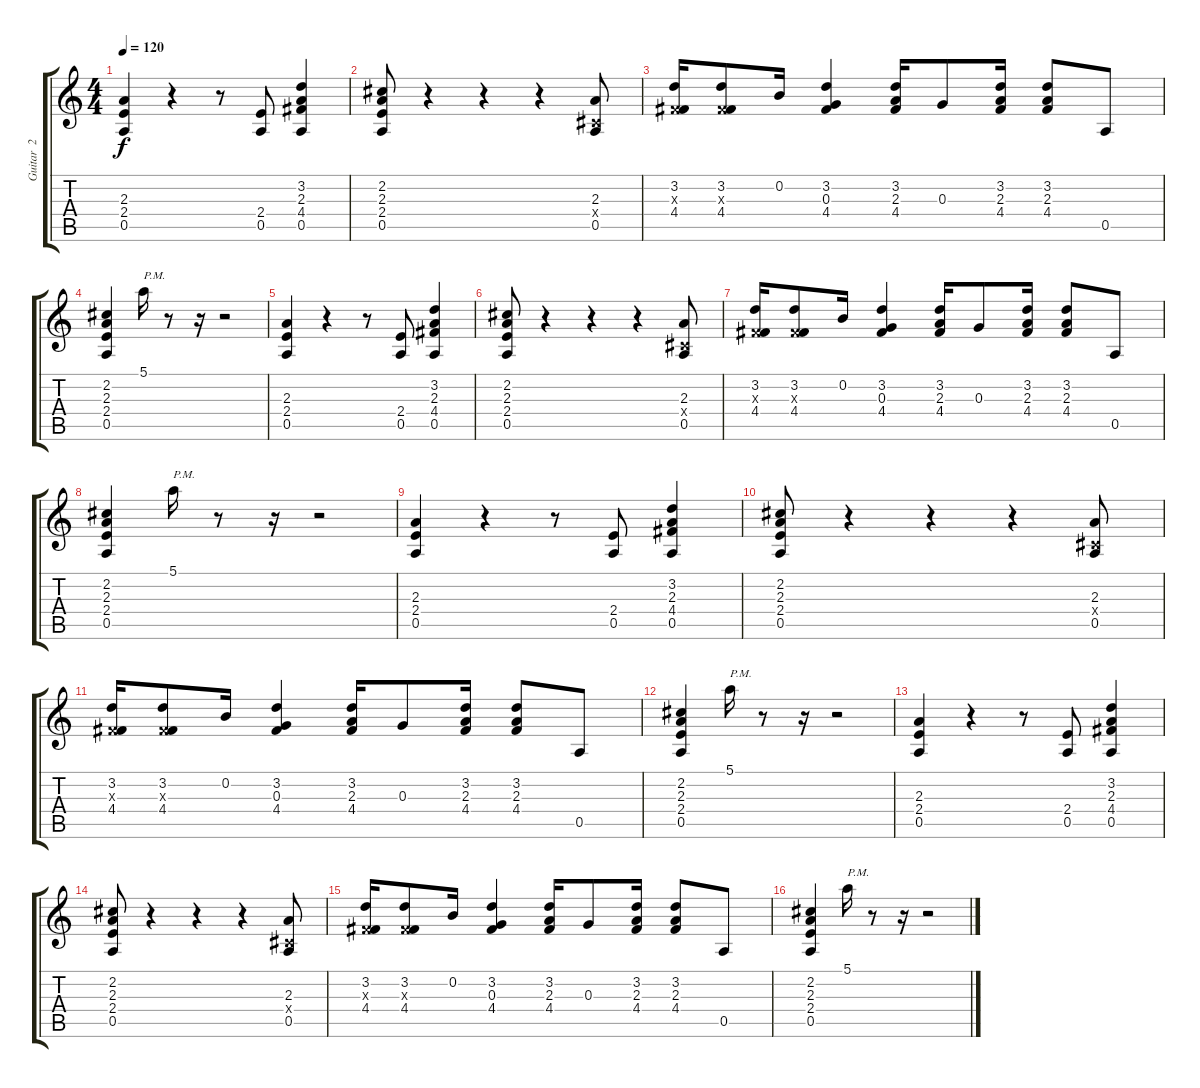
\track ("Guitar  2" "Guitar  2") {instrument distortionguitar}
\staff {score tabs}
\tuning (E4 B3 G3 D3 A2 E2) {hide}
\ts (4 4)
\tempo 120
\clef g2
\ks c
(2.3 2.4 0.5).4{dy f instrument distortionguitar} r.4 r.8 (2.4 0.5).8 (3.2 2.3 4.4 0.5).4 |
(2.2 2.3 2.4 0.5).8 r.4 r.4 r.4 (2.3 -1.4{x} 0.5).8 |
(3.2 -1.3{x} 4.4).16 (3.2 -1.3{x} 4.4).8 0.2.16 (3.2 0.3 4.4).4 (3.2 2.3 4.4).16 0.3.8 (3.2 2.3 4.4).16 (3.2 2.3 4.4).8 0.5.8 |
(2.2 2.3 2.4 0.5).4 5.1.16{txt "P.M."} r.8 r.16 r.2 |
(2.3 2.4 0.5).4 r.4 r.8 (2.4 0.5).8 (3.2 2.3 4.4 0.5).4 |
(2.2 2.3 2.4 0.5).8 r.4 r.4 r.4 (2.3 -1.4{x} 0.5).8 |
(3.2 -1.3{x} 4.4).16 (3.2 -1.3{x} 4.4).8 0.2.16 (3.2 0.3 4.4).4 (3.2 2.3 4.4).16 0.3.8 (3.2 2.3 4.4).16 (3.2 2.3 4.4).8 0.5.8 |
(2.2 2.3 2.4 0.5).4 5.1.16{txt "P.M."} r.8 r.16 r.2 |
(2.3 2.4 0.5).4 r.4 r.8 (2.4 0.5).8 (3.2 2.3 4.4 0.5).4 |
(2.2 2.3 2.4 0.5).8 r.4 r.4 r.4 (2.3 -1.4{x} 0.5).8 |
(3.2 -1.3{x} 4.4).16 (3.2 -1.3{x} 4.4).8 0.2.16 (3.2 0.3 4.4).4 (3.2 2.3 4.4).16 0.3.8 (3.2 2.3 4.4).16 (3.2 2.3 4.4).8 0.5.8 |
(2.2 2.3 2.4 0.5).4 5.1.16{txt "P.M."} r.8 r.16 r.2 |
(2.3 2.4 0.5).4 r.4 r.8 (2.4 0.5).8 (3.2 2.3 4.4 0.5).4 |
(2.2 2.3 2.4 0.5).8 r.4 r.4 r.4 (2.3 -1.4{x} 0.5).8 |
(3.2 -1.3{x} 4.4).16 (3.2 -1.3{x} 4.4).8 0.2.16 (3.2 0.3 4.4).4 (3.2 2.3 4.4).16 0.3.8 (3.2 2.3 4.4).16 (3.2 2.3 4.4).8 0.5.8 |
(2.2 2.3 2.4 0.5).4 5.1.16{txt "P.M."} r.8 r.16 r.2
